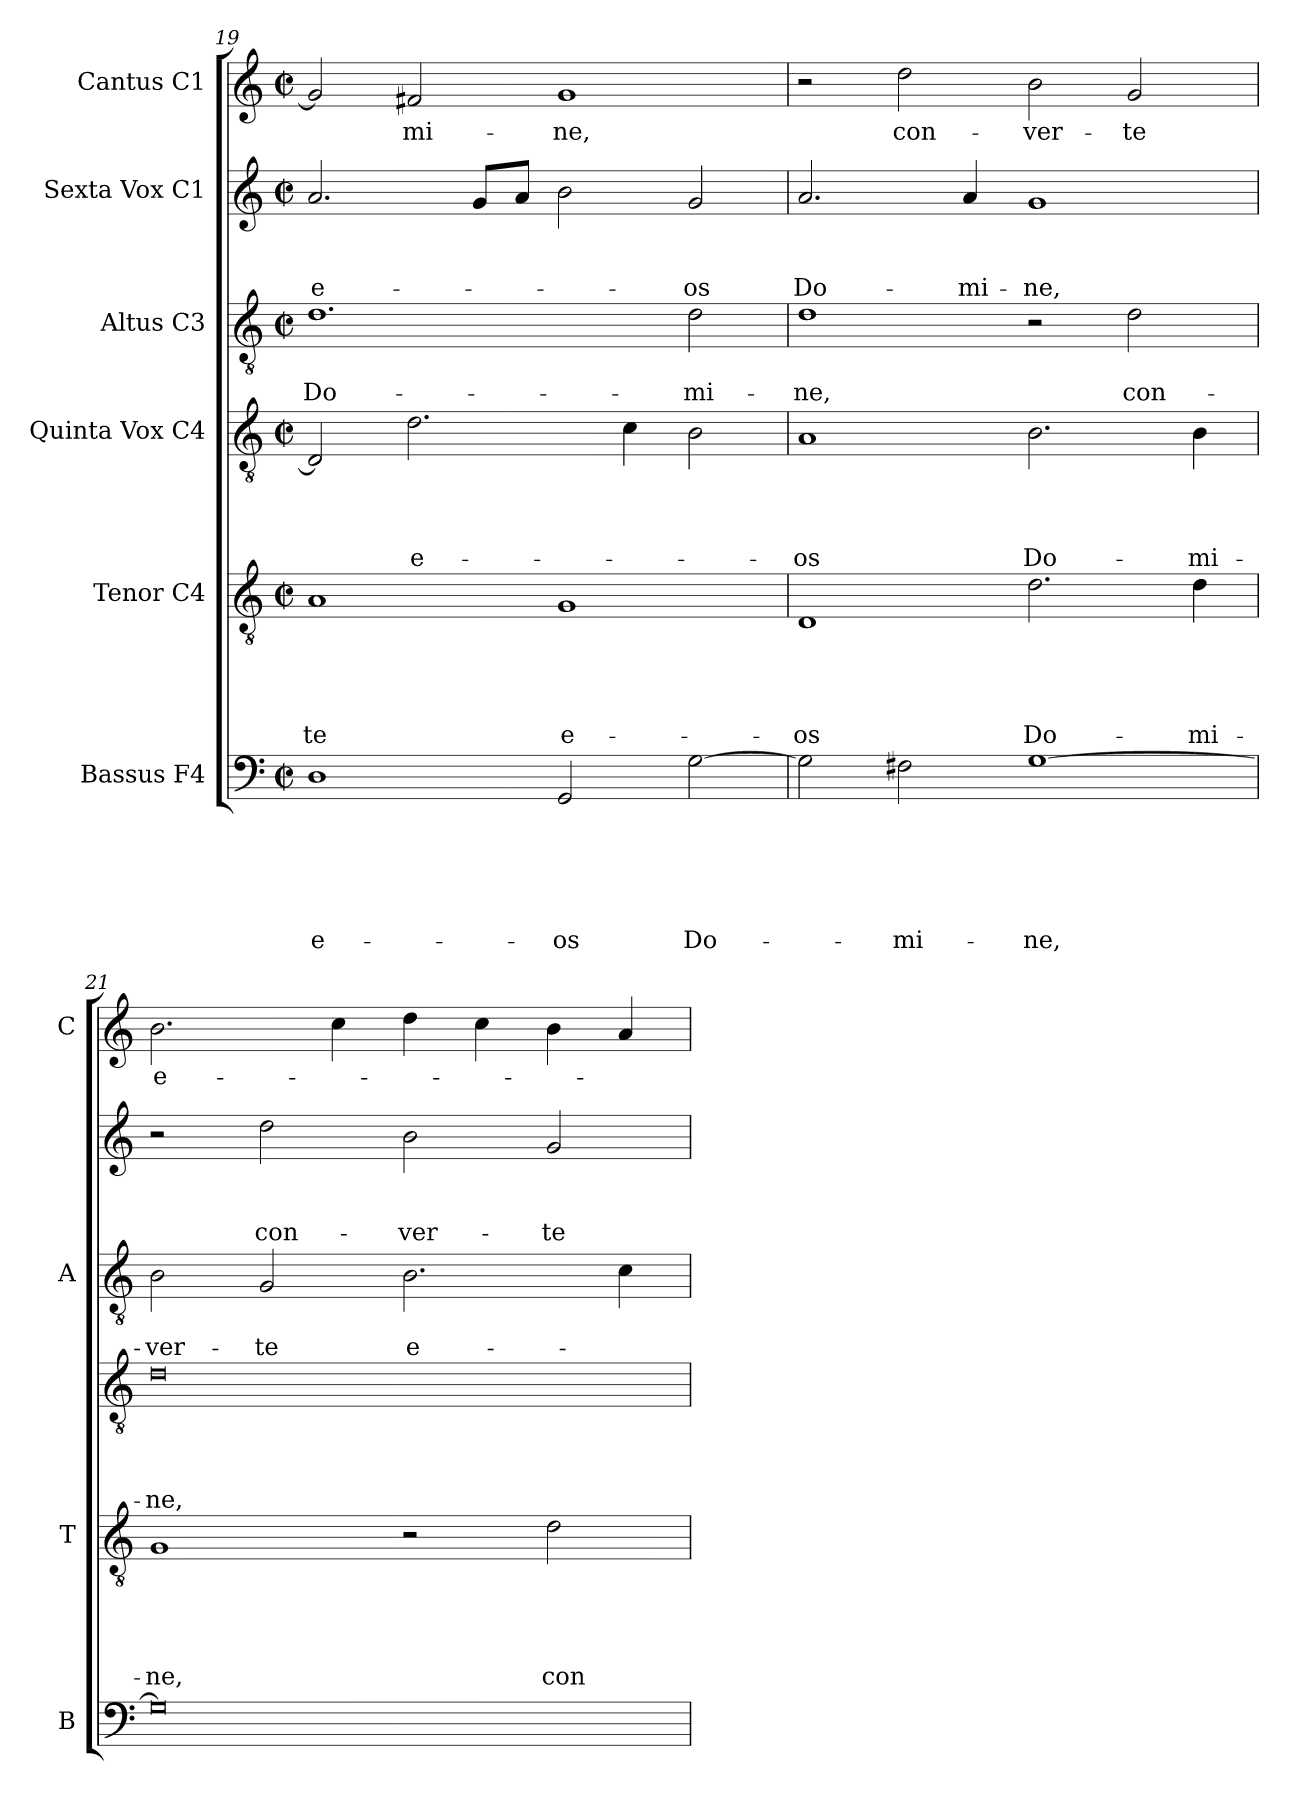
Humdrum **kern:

**kern	**text	**text	**text	**text	**text	**text	**kern	**text	**text	**text	**text	**text	**kern	**text	**text	**text	**text	**kern	**text	**text	**kern	**text	**text	**text	**kern	**text
*part6	*part6	*part6	*part6	*part6	*part6	*part6	*part5	*part5	*part5	*part5	*part5	*part5	*part4	*part4	*part4	*part4	*part4	*part3	*part3	*part3	*part2	*part2	*part2	*part2	*part1	*part1
*staff6	*staff6	*staff6	*staff6	*staff6	*staff6	*staff6	*staff5	*staff5	*staff5	*staff5	*staff5	*staff5	*staff4	*staff4	*staff4	*staff4	*staff4	*staff3	*staff3	*staff3	*staff2	*staff2	*staff2	*staff2	*staff1	*staff1
*I"Bassus F4	*	*	*	*	*	*	*I"Tenor C4	*	*	*	*	*	*I"Quinta Vox C4	*	*	*	*	*I"Altus C3	*	*	*I"Sexta Vox C1	*	*	*	*I"Cantus C1	*
*I'B	*	*	*	*	*	*	*I'T	*	*	*	*	*	*	*	*	*	*	*I'A	*	*	*	*	*	*	*I'C	*
*clefF4	*	*	*	*	*	*	*clefGv2	*	*	*	*	*	*clefGv2	*	*	*	*	*clefGv2	*	*	*clefG2	*	*	*	*clefG2	*
*k[]	*	*	*	*	*	*	*k[]	*	*	*	*	*	*k[]	*	*	*	*	*k[]	*	*	*k[]	*	*	*	*k[]	*
*C:	*	*	*	*	*	*	*C:	*	*	*	*	*	*C:	*	*	*	*	*C:	*	*	*C:	*	*	*	*C:	*
*M2/2	*	*	*	*	*	*	*M2/2	*	*	*	*	*	*M2/2	*	*	*	*	*M2/2	*	*	*M2/2	*	*	*	*M2/2	*
*met(c|)	*	*	*	*	*	*	*met(c|)	*	*	*	*	*	*met(c|)	*	*	*	*	*met(c|)	*	*	*met(c|)	*	*	*	*met(c|)	*
=19	=19	=19	=19	=19	=19	=19	=19	=19	=19	=19	=19	=19	=19	=19	=19	=19	=19	=19	=19	=19	=19	=19	=19	=19	=19	=19
!	!	!	!	!	!	!LO:LY:b	!	!	!	!	!	!LO:LY:b	!	!	!	!	!	!	!	!LO:LY:b	!	!	!	!LO:LY:b	!	!
1D	.	.	.	.	.	e-	1A	.	.	.	.	-te	2D/]	.	.	.	.	1.d	.	Do-	2.a/	.	.	e-	2g/]	.
!	!	!	!	!	!	!	!	!	!	!	!	!	!	!	!	!	!LO:LY:b	!	!	!	!	!	!	!	!	!LO:LY:b
.	.	.	.	.	.	.	.	.	.	.	.	.	2.d\	.	.	.	e-	.	.	.	.	.	.	.	2f#/	-mi-
.	.	.	.	.	.	.	.	.	.	.	.	.	.	.	.	.	.	.	.	.	8g/L	.	.	.	.	.
.	.	.	.	.	.	.	.	.	.	.	.	.	.	.	.	.	.	.	.	.	8a/J	.	.	.	.	.
!	!	!	!	!	!	!LO:LY:b	!	!	!	!	!	!LO:LY:b	!	!	!	!	!	!	!	!	!	!	!	!	!	!LO:LY:b
2GG/	.	.	.	.	.	-os	1G	.	.	.	.	e-	.	.	.	.	.	.	.	.	2b\	.	.	.	1g	-ne,
.	.	.	.	.	.	.	.	.	.	.	.	.	4c\	.	.	.	.	.	.	.	.	.	.	.	.	.
!	!	!	!	!	!	!LO:LY:b	!	!	!	!	!	!	!	!	!	!	!	!	!	!LO:LY:b	!	!	!	!LO:LY:b	!	!
[2G\	.	.	.	.	.	Do-	.	.	.	.	.	.	2B\	.	.	.	.	2d\	.	-mi-	2g/	.	.	-os	.	.
=20	=20	=20	=20	=20	=20	=20	=20	=20	=20	=20	=20	=20	=20	=20	=20	=20	=20	=20	=20	=20	=20	=20	=20	=20	=20	=20
!	!	!	!	!	!	!	!	!	!	!	!	!LO:LY:b	!	!	!	!	!LO:LY:b	!	!	!LO:LY:b	!	!	!	!LO:LY:b	!	!
2G\]	.	.	.	.	.	.	1D	.	.	.	.	-os	1A	.	.	.	-os	1d	.	-ne,	2.a/	.	.	Do-	2r	.
!	!	!	!	!	!	!LO:LY:b	!	!	!	!	!	!	!	!	!	!	!	!	!	!	!	!	!	!	!	!LO:LY:b
2F#X\	.	.	.	.	.	-mi-	.	.	.	.	.	.	.	.	.	.	.	.	.	.	.	.	.	.	2dd\	con-
!	!	!	!	!	!	!	!	!	!	!	!	!	!	!	!	!	!	!	!	!	!	!	!	!LO:LY:b	!	!
.	.	.	.	.	.	.	.	.	.	.	.	.	.	.	.	.	.	.	.	.	4a/	.	.	-mi-	.	.
!	!	!	!	!	!	!LO:LY:b	!	!	!	!	!	!LO:LY:b	!	!	!	!	!LO:LY:b	!	!	!	!	!	!	!LO:LY:b	!	!LO:LY:b
[1G	.	.	.	.	.	-ne,	2.d\	.	.	.	.	Do-	2.B\	.	.	.	Do-	2r	.	.	1g	.	.	-ne,	2b\	-ver-
!	!	!	!	!	!	!	!	!	!	!	!	!	!	!	!	!	!	!	!	!LO:LY:b	!	!	!	!	!	!LO:LY:b
.	.	.	.	.	.	.	.	.	.	.	.	.	.	.	.	.	.	2d\	.	con-	.	.	.	.	2g/	-te
!	!	!	!	!	!	!	!	!	!	!	!	!LO:LY:b	!	!	!	!	!LO:LY:b	!	!	!	!	!	!	!	!	!
.	.	.	.	.	.	.	4d\	.	.	.	.	-mi-	4B\	.	.	.	-mi-	.	.	.	.	.	.	.	.	.
!!LO:LB:g=z
=21	=21	=21	=21	=21	=21	=21	=21	=21	=21	=21	=21	=21	=21	=21	=21	=21	=21	=21	=21	=21	=21	=21	=21	=21	=21	=21
!	!	!	!	!	!	!	!	!	!	!	!	!LO:LY:b	!	!	!	!	!LO:LY:b	!	!	!LO:LY:b	!	!	!	!	!	!LO:LY:b
0G]	.	.	.	.	.	.	1G	.	.	.	.	-ne,	0d	.	.	.	-ne,	2B\	.	-ver-	2r	.	.	.	2.b\	e-
!	!	!	!	!	!	!	!	!	!	!	!	!	!	!	!	!	!	!	!	!LO:LY:b	!	!	!	!LO:LY:b	!	!
.	.	.	.	.	.	.	.	.	.	.	.	.	.	.	.	.	.	2G/	.	-te	2dd\	.	.	con-	.	.
.	.	.	.	.	.	.	.	.	.	.	.	.	.	.	.	.	.	.	.	.	.	.	.	.	4cc\	.
!	!	!	!	!	!	!	!	!	!	!	!	!	!	!	!	!	!	!	!	!LO:LY:b	!	!	!	!LO:LY:b	!	!
.	.	.	.	.	.	.	2r	.	.	.	.	.	.	.	.	.	.	2.B\	.	e-	2b\	.	.	-ver-	4dd\	.
.	.	.	.	.	.	.	.	.	.	.	.	.	.	.	.	.	.	.	.	.	.	.	.	.	4cc\	.
!	!	!	!	!	!	!	!	!	!	!	!	!LO:LY:b	!	!	!	!	!	!	!	!	!	!	!	!LO:LY:b	!	!
.	.	.	.	.	.	.	2d\	.	.	.	.	con-	.	.	.	.	.	.	.	.	2g/	.	.	-te	4b\	.
.	.	.	.	.	.	.	.	.	.	.	.	.	.	.	.	.	.	4c\	.	.	.	.	.	.	4a/	.
=	=	=	=	=	=	=	=	=	=	=	=	=	=	=	=	=	=	=	=	=	=	=	=	=	=	=
*-	*-	*-	*-	*-	*-	*-	*-	*-	*-	*-	*-	*-	*-	*-	*-	*-	*-	*-	*-	*-	*-	*-	*-	*-	*-	*-
